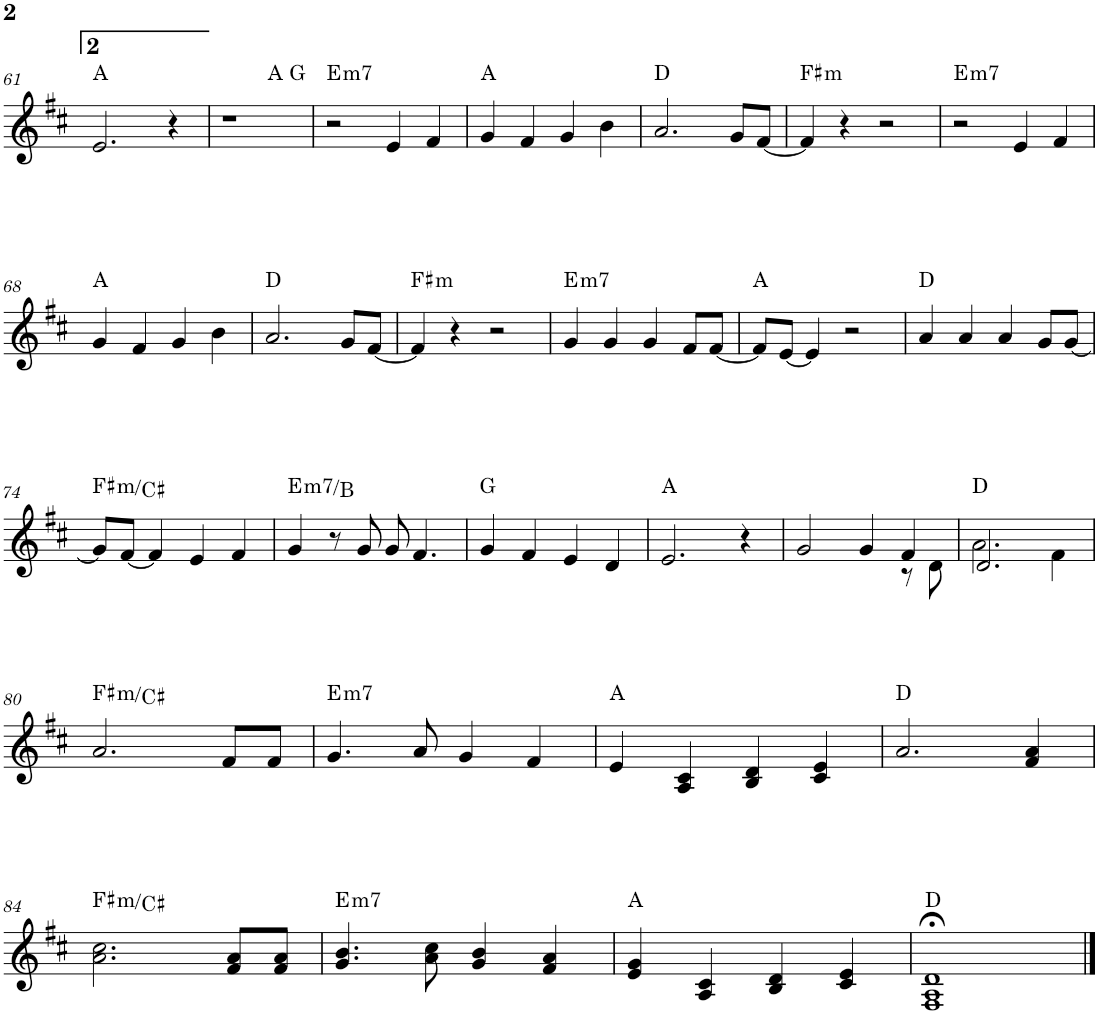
**kern	**harte
*part1	*part1
*staff1	*
*I"P1	*
!!LO:PB:g=z
*clefG2	*
*k[f#c#]	*
*D:	*
*M4/4	*
=61	=61
2.e/	A:maj
4r	.
=62	=62
*^	*
*	*^	*
1r	2ryy	2.ryy	.
.	2ryy	.	A:maj
.	.	4ryy	G:maj
=63	=63	=63	=63
!	!	!	!LO:H:kt=m7
*v	*v	*v	*
2r	E:min7
4e/	.
4f#/	.
=64	=64
4g/	A:maj
4f#/	.
4g/	.
4b\	.
=65	=65
2.a/	D:maj
8g/L	.
[<8f#/J	.
=66	=66
!	!LO:H:kt=m
4f#/]	F#:min
4r	.
2r	.
=67	=67
!	!LO:H:kt=m7
2r	E:min7
4e/	.
4f#/	.
!!LO:LB:g=z
=68	=68
4g/	A:maj
4f#/	.
4g/	.
4b\	.
=69	=69
2.a/	D:maj
8g/L	.
[<8f#/J	.
=70	=70
!	!LO:H:kt=m
4f#/]	F#:min
4r	.
2r	.
=71	=71
!	!LO:H:kt=m7
4g/	E:min7
4g/	.
4g/	.
8f#/L	.
[<8f#/J	.
=72	=72
8f#/L]	A:maj
[<8e/J	.
4e/]	.
2r	.
=73	=73
4a/	D:maj
4a/	.
4a/	.
8g/L	.
[<8g/J	.
!!LO:LB:g=z
=74	=74
!	!LO:H:kt=m
8g/L]	F#:min/5
[<8f#/J	.
4f#/]	.
4e/	.
4f#/	.
=75	=75
!	!LO:H:kt=m7
4g/	E:min7/5
8r	.
8g/	.
8g/	.
4.f#/	.
=76	=76
4g/	G:maj
4f#/	.
4e/	.
4d/	.
=77	=77
2.e/	A:maj
4r	.
=78	=78
*^	*
2g/	2ryy	.
4g/	4ryy	.
4f#/	8r	.
.	8d\	.
=79	=79	=79
2.d/	2.a\	D:maj
4f#\	4ryy	.
!!LO:LB:g=z	!!
=80	=80	=80
!	!	!LO:H:kt=m
*v	*v	*
2.a/	F#:min/5
8f#/L	.
8f#/J	.
=81	=81
!	!LO:H:kt=m7
4.g/	E:min7
8a/	.
4g/	.
4f#/	.
=82	=82
4e/	A:maj
4A/ 4c#/	.
4B/ 4d/	.
4c#/ 4e/	.
=83	=83
2.a/	D:maj
4f#/ 4a/	.
!!LO:LB:g=z
=84	=84
!	!LO:H:kt=m
2.a\ 2.cc#\	F#:min/5
8f#/ 8a/L	.
8f#/ 8a/J	.
=85	=85
!	!LO:H:kt=m7
4.g/ 4.b/	E:min7
8a\ 8cc#\	.
4g/ 4b/	.
4f#/ 4a/	.
=86	=86
4e/ 4g/	A:maj
4A/ 4c#/	.
4B/ 4d/	.
4c#/ 4e/	.
=87	=87
1F#;< 1A;< 1d;<	D:maj
==	==
*-	*-
